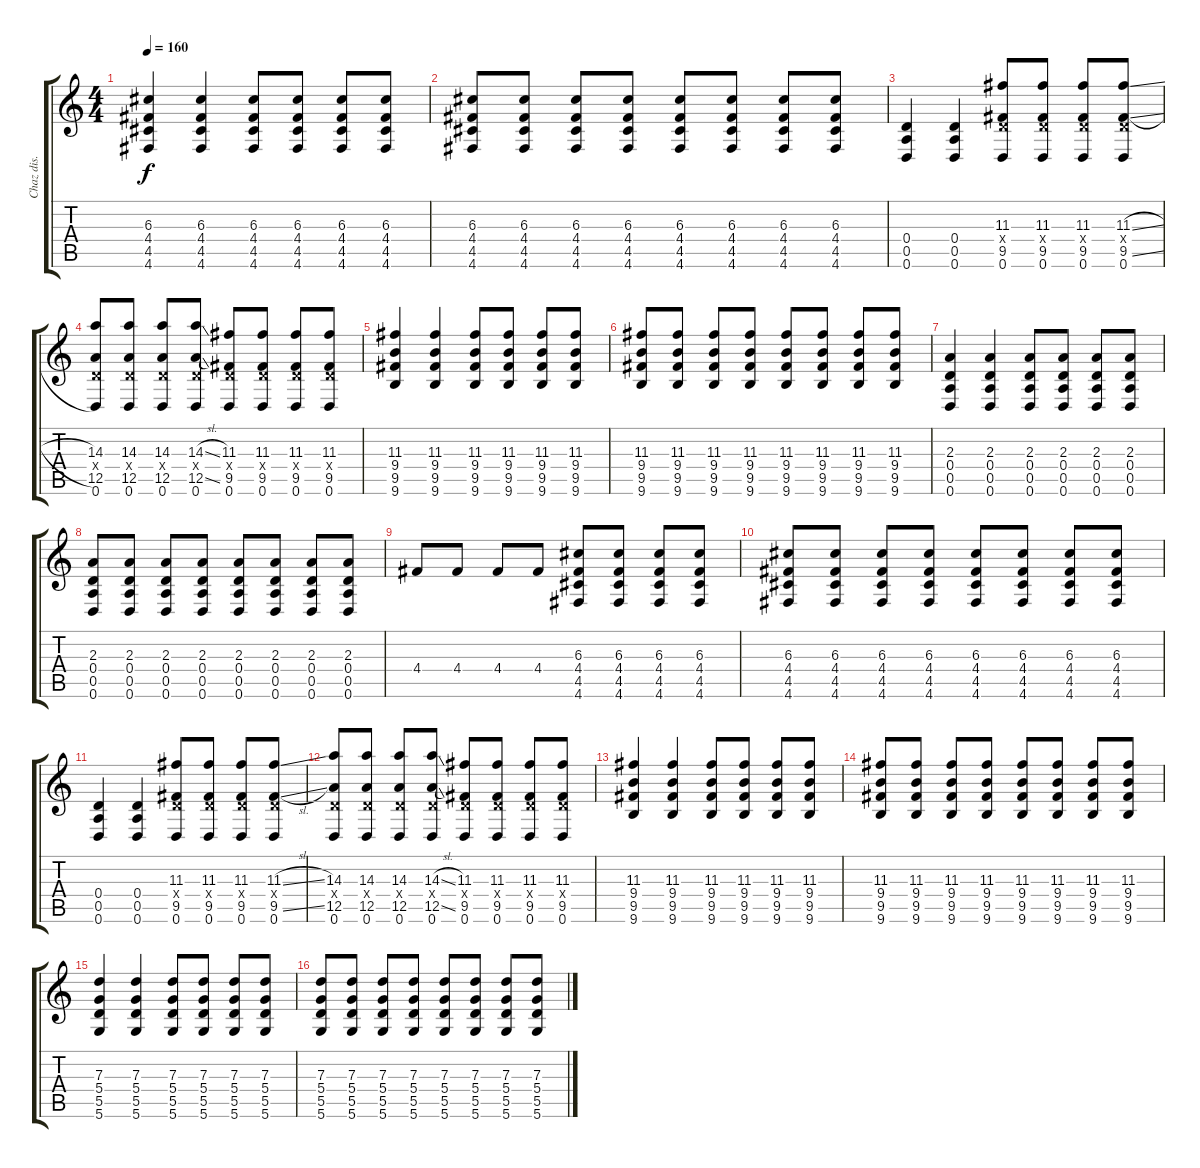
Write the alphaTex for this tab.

\track ("Chaz dis." "Chaz dis.") {instrument distortionguitar}
\staff {score tabs}
\tuning (E4 B3 G3 D3 A2 D2) {hide}
\ts (4 4)
\tempo 160
\clef g2
\ks c
(6.3 4.4 4.5 4.6).4{dy f} (6.3 4.4 4.5 4.6).4 (6.3 4.4 4.5 4.6).8 (6.3 4.4 4.5 4.6).8 (6.3 4.4 4.5 4.6).8 (6.3 4.4 4.5 4.6).8 |
(6.3 4.4 4.5 4.6).8 (6.3 4.4 4.5 4.6).8 (6.3 4.4 4.5 4.6).8 (6.3 4.4 4.5 4.6).8 (6.3 4.4 4.5 4.6).8 (6.3 4.4 4.5 4.6).8 (6.3 4.4 4.5 4.6).8 (6.3 4.4 4.5 4.6).8 |
(0.4 0.5 0.6).4 (0.4 0.5 0.6).4 (11.3 0.4{x} 9.5 0.6).8 (11.3 0.4{x} 9.5 0.6).8 (11.3 0.4{x} 9.5 0.6).8 (11.3{sl} 0.4{x} 9.5{sl} 0.6).8 |
(14.3 0.4{x} 12.5 0.6).8 (14.3 0.4{x} 12.5 0.6).8 (14.3 0.4{x} 12.5 0.6).8 (14.3{sl} 0.4{x} 12.5{sl} 0.6).8 (11.3 0.4{x} 9.5 0.6).8 (11.3 0.4{x} 9.5 0.6).8 (11.3 0.4{x} 9.5 0.6).8 (11.3 0.4{x} 9.5 0.6).8 |
(11.3 9.4 9.5 9.6).4 (11.3 9.4 9.5 9.6).4 (11.3 9.4 9.5 9.6).8 (11.3 9.4 9.5 9.6).8 (11.3 9.4 9.5 9.6).8 (11.3 9.4 9.5 9.6).8 |
(11.3 9.4 9.5 9.6).8 (11.3 9.4 9.5 9.6).8 (11.3 9.4 9.5 9.6).8 (11.3 9.4 9.5 9.6).8 (11.3 9.4 9.5 9.6).8 (11.3 9.4 9.5 9.6).8 (11.3 9.4 9.5 9.6).8 (11.3 9.4 9.5 9.6).8 |
(2.3 0.4 0.5 0.6).4 (2.3 0.4 0.5 0.6).4 (2.3 0.4 0.5 0.6).8 (2.3 0.4 0.5 0.6).8 (2.3 0.4 0.5 0.6).8 (2.3 0.4 0.5 0.6).8 |
(2.3 0.4 0.5 0.6).8 (2.3 0.4 0.5 0.6).8 (2.3 0.4 0.5 0.6).8 (2.3 0.4 0.5 0.6).8 (2.3 0.4 0.5 0.6).8 (2.3 0.4 0.5 0.6).8 (2.3 0.4 0.5 0.6).8 (2.3 0.4 0.5 0.6).8 |
4.4.8 4.4.8 4.4.8 4.4.8 (6.3 4.4 4.5 4.6).8 (6.3 4.4 4.5 4.6).8 (6.3 4.4 4.5 4.6).8 (6.3 4.4 4.5 4.6).8 |
(6.3 4.4 4.5 4.6).8 (6.3 4.4 4.5 4.6).8 (6.3 4.4 4.5 4.6).8 (6.3 4.4 4.5 4.6).8 (6.3 4.4 4.5 4.6).8 (6.3 4.4 4.5 4.6).8 (6.3 4.4 4.5 4.6).8 (6.3 4.4 4.5 4.6).8 |
(0.4 0.5 0.6).4 (0.4 0.5 0.6).4 (11.3 0.4{x} 9.5 0.6).8 (11.3 0.4{x} 9.5 0.6).8 (11.3 0.4{x} 9.5 0.6).8 (11.3{sl} 0.4{x} 9.5{sl} 0.6).8 |
(14.3 0.4{x} 12.5 0.6).8 (14.3 0.4{x} 12.5 0.6).8 (14.3 0.4{x} 12.5 0.6).8 (14.3{sl} 0.4{x} 12.5{sl} 0.6).8 (11.3 0.4{x} 9.5 0.6).8 (11.3 0.4{x} 9.5 0.6).8 (11.3 0.4{x} 9.5 0.6).8 (11.3 0.4{x} 9.5 0.6).8 |
(11.3 9.4 9.5 9.6).4 (11.3 9.4 9.5 9.6).4 (11.3 9.4 9.5 9.6).8 (11.3 9.4 9.5 9.6).8 (11.3 9.4 9.5 9.6).8 (11.3 9.4 9.5 9.6).8 |
(11.3 9.4 9.5 9.6).8 (11.3 9.4 9.5 9.6).8 (11.3 9.4 9.5 9.6).8 (11.3 9.4 9.5 9.6).8 (11.3 9.4 9.5 9.6).8 (11.3 9.4 9.5 9.6).8 (11.3 9.4 9.5 9.6).8 (11.3 9.4 9.5 9.6).8 |
(7.3 5.4 5.5 5.6).4 (7.3 5.4 5.5 5.6).4 (7.3 5.4 5.5 5.6).8 (7.3 5.4 5.5 5.6).8 (7.3 5.4 5.5 5.6).8 (7.3 5.4 5.5 5.6).8 |
(7.3 5.4 5.5 5.6).8 (7.3 5.4 5.5 5.6).8 (7.3 5.4 5.5 5.6).8 (7.3 5.4 5.5 5.6).8 (7.3 5.4 5.5 5.6).8 (7.3 5.4 5.5 5.6).8 (7.3 5.4 5.5 5.6).8 (7.3 5.4 5.5 5.6).8
